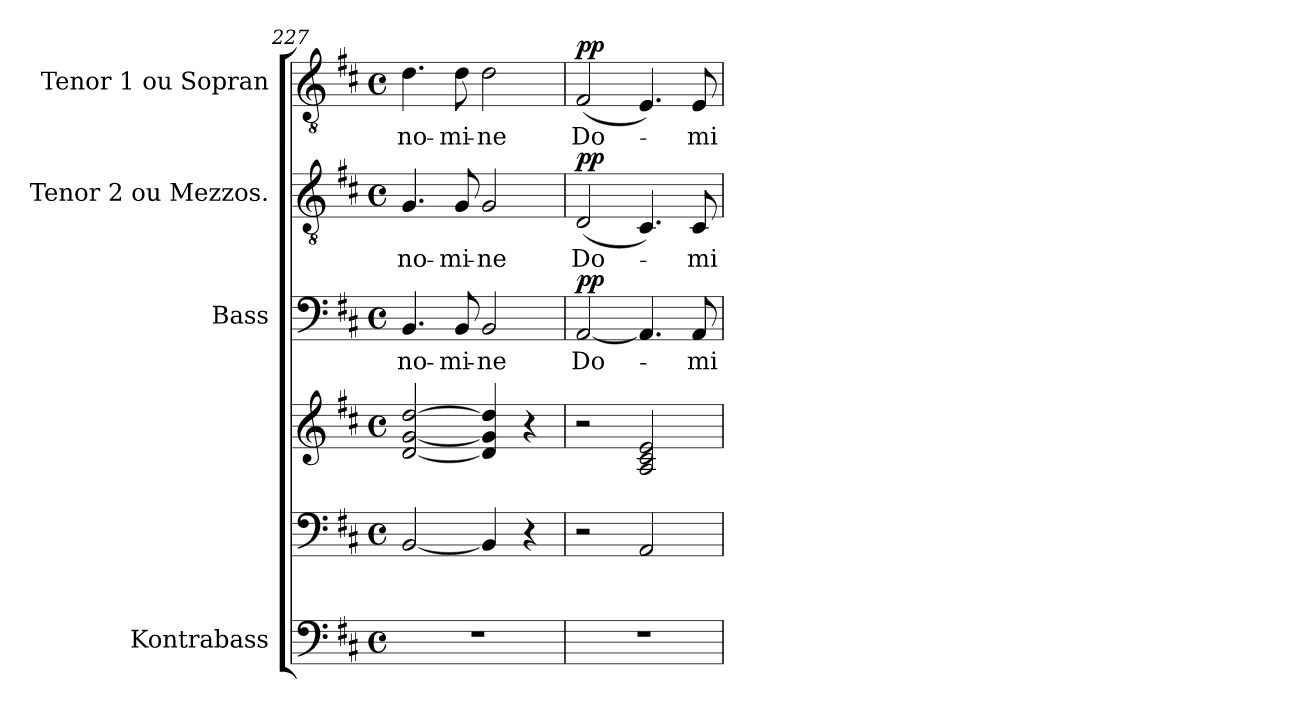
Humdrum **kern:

**kern	**kern	**kern	**kern	**text	**dynam	**kern	**text	**dynam	**kern	**text	**dynam
*part5	*part4	*part4	*part3	*part3	*part3	*part2	*part2	*part2	*part1	*part1	*part1
*staff6	*staff5	*staff4	*staff3	*staff3	*staff3	*staff2	*staff2	*staff2	*staff1	*staff1	*staff1
*I"Kontrabass	*	*	*I"Bass	*	*	*I"Tenor 2 ou Mezzos.	*	*	*I"Tenor 1 ou Sopran	*	*
*I'Kb.	*	*	*	*	*	*	*	*	*	*	*
*clefF4	*clefF4	*clefG2	*clefF4	*	*	*clefGv2	*	*	*clefGv2	*	*
*ITrd7c12	*	*	*	*	*	*	*	*	*	*	*
*k[f#c#]	*k[f#c#]	*k[f#c#]	*k[f#c#]	*	*	*k[f#c#]	*	*	*k[f#c#]	*	*
*D:	*D:	*D:	*D:	*	*	*D:	*	*	*D:	*	*
*M4/4	*M4/4	*M4/4	*M4/4	*	*	*M4/4	*	*	*M4/4	*	*
*met(c)	*met(c)	*met(c)	*met(c)	*	*	*met(c)	*	*	*met(c)	*	*
=227	=227	=227	=227	=227	=227	=227	=227	=227	=227	=227	=227
!	!	!	!	!LO:LY:b	!	!	!LO:LY:b	!	!	!LO:LY:b	!
1r	[2BB/	[2d/ [2g/ [2dd/	4.BB/	no-	.	4.G/	no-	.	4.d\	no-	.
!	!	!	!	!LO:LY:b	!	!	!LO:LY:b	!	!	!LO:LY:b	!
.	.	.	8BB/	-mi-	.	8G/	-mi-	.	8d\	-mi-	.
!	!	!	!	!LO:LY:b	!	!	!LO:LY:b	!	!	!LO:LY:b	!
.	4BB/]	4d/] 4g/] 4dd/]	2BB/	-ne	.	2G/	-ne	.	2d\	-ne	.
.	4r	4r	.	.	.	.	.	.	.	.	.
=228	=228	=228	=228	=228	=228	=228	=228	=228	=228	=228	=228
!	!	!	!	!LO:LY:b	!LO:DY:a	!	!LO:LY:b	!LO:DY:a	!	!LO:LY:b	!LO:DY:a
1r	2r	2r	[2AA/	Do-	pp	(<2D/	Do-	pp	(<2F#/	Do-	pp
.	2AA/	2A/ 2c#/ 2e/	4.AA/]	.	.	4.C#/)	.	.	4.E/)	.	.
!	!	!	!	!LO:LY:b	!	!	!LO:LY:b	!	!	!LO:LY:b	!
.	.	.	8AA/	-mi-	.	8C#/	-mi-	.	8E/	-mi-	.
=	=	=	=	=	=	=	=	=	=	=	=
*-	*-	*-	*-	*-	*-	*-	*-	*-	*-	*-	*-
